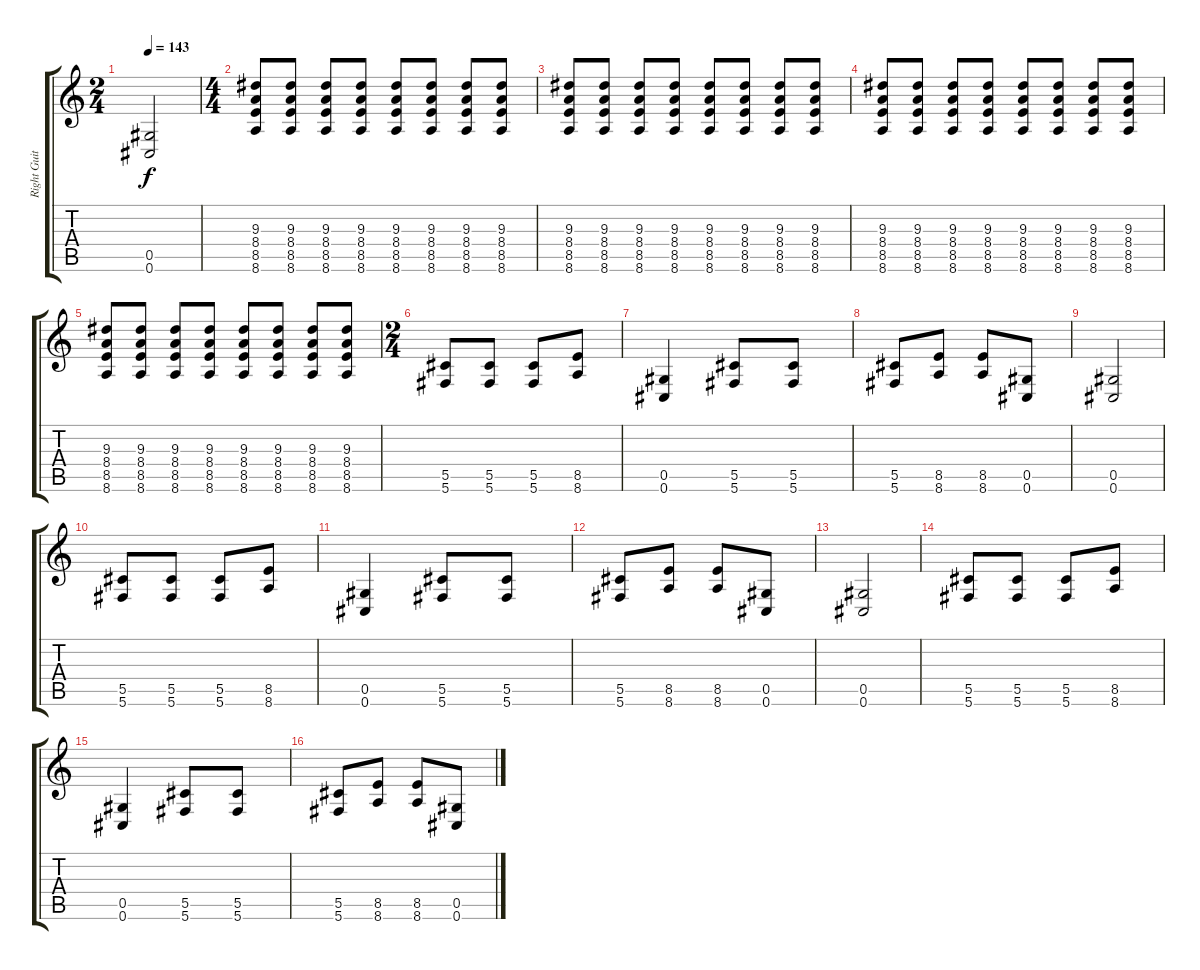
\track ("Right Guitar" "Right Guit") {instrument overdrivenguitar}
\staff {score tabs}
\tuning (Eb4 Bb3 Gb3 Db3 Ab2 Db2) {hide}
\ts (2 4)
\tempo 143
\clef g2
\ks c
(0.5 0.6).2{dy f} |
\ts (4 4)
(9.3 8.4 8.5 8.6).8 (9.3 8.4 8.5 8.6).8 (9.3 8.4 8.5 8.6).8 (9.3 8.4 8.5 8.6).8 (9.3 8.4 8.5 8.6).8 (9.3 8.4 8.5 8.6).8 (9.3 8.4 8.5 8.6).8 (9.3 8.4 8.5 8.6).8 |
(9.3 8.4 8.5 8.6).8 (9.3 8.4 8.5 8.6).8 (9.3 8.4 8.5 8.6).8 (9.3 8.4 8.5 8.6).8 (9.3 8.4 8.5 8.6).8 (9.3 8.4 8.5 8.6).8 (9.3 8.4 8.5 8.6).8 (9.3 8.4 8.5 8.6).8 |
(9.3 8.4 8.5 8.6).8 (9.3 8.4 8.5 8.6).8 (9.3 8.4 8.5 8.6).8 (9.3 8.4 8.5 8.6).8 (9.3 8.4 8.5 8.6).8 (9.3 8.4 8.5 8.6).8 (9.3 8.4 8.5 8.6).8 (9.3 8.4 8.5 8.6).8 |
(9.3 8.4 8.5 8.6).8 (9.3 8.4 8.5 8.6).8 (9.3 8.4 8.5 8.6).8 (9.3 8.4 8.5 8.6).8 (9.3 8.4 8.5 8.6).8 (9.3 8.4 8.5 8.6).8 (9.3 8.4 8.5 8.6).8 (9.3 8.4 8.5 8.6).8 |
\ts (2 4)
(5.5 5.6).8 (5.5 5.6).8 (5.5 5.6).8 (8.5 8.6).8 |
(0.5 0.6).4 (5.5 5.6).8 (5.5 5.6).8 |
(5.5 5.6).8 (8.5 8.6).8 (8.5 8.6).8 (0.5 0.6).8 |
(0.5 0.6).2 |
(5.5 5.6).8 (5.5 5.6).8 (5.5 5.6).8 (8.5 8.6).8 |
(0.5 0.6).4 (5.5 5.6).8 (5.5 5.6).8 |
(5.5 5.6).8 (8.5 8.6).8 (8.5 8.6).8 (0.5 0.6).8 |
(0.5 0.6).2 |
(5.5 5.6).8 (5.5 5.6).8 (5.5 5.6).8 (8.5 8.6).8 |
(0.5 0.6).4 (5.5 5.6).8 (5.5 5.6).8 |
(5.5 5.6).8 (8.5 8.6).8 (8.5 8.6).8 (0.5 0.6).8
